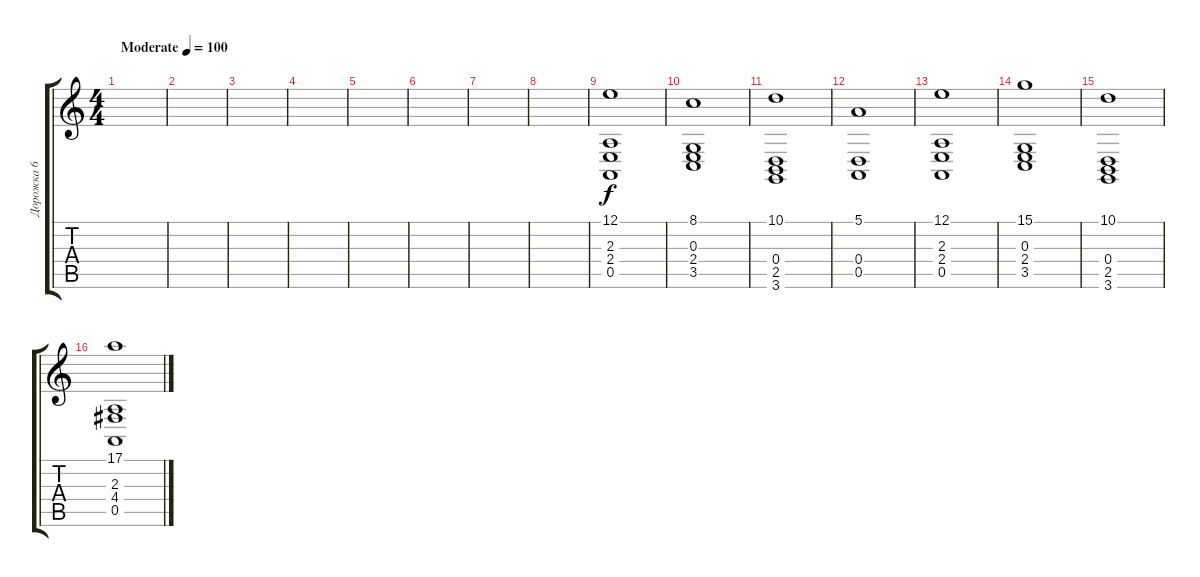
\track ("Дорожка 6" "Дорожка 6") {instrument synthstrings2}
\staff {score tabs}
\tuning (E4 B3 G3 D3 A2 E2) {hide}
\ts (4 4)
\tempo (100 "Moderate")
\clef g2
\ks c
|
|
|
|
|
|
|
|
(12.1 2.3 2.4 0.5).1 |
(8.1 0.3 2.4 3.5).1 |
(10.1 0.4 2.5 3.6).1 |
(5.1 0.4 0.5).1 |
(12.1 2.3 2.4 0.5).1 |
(15.1 0.3 2.4 3.5).1 |
(10.1 0.4 2.5 3.6).1 |
(17.1 2.3 4.4 0.5).1
